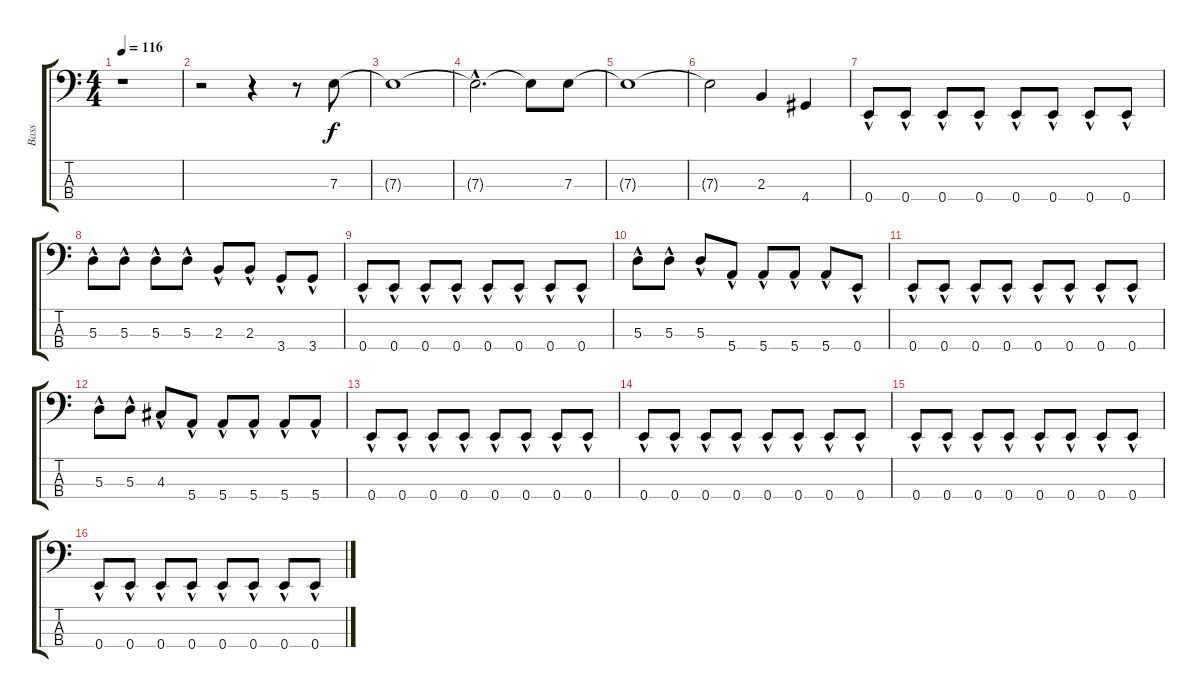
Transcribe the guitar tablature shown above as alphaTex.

\track ("Bass" "Bass") {instrument slapbass1}
\staff {score tabs}
\tuning (G2 D2 A1 E1) {hide}
\ts (4 4)
\tempo 116
\clef f4
\ks c
r.1{dy f instrument slapbass1} |
r.2 r.4 r.8 7.3.8 |
7.3{t}.1 |
7.3{hac t}.2{d} 7.3{t}.8 7.3.8 |
7.3{t}.1 |
7.3{t}.2 2.3.4 4.4.4 |
0.4{hac}.8 0.4{hac}.8 0.4{hac}.8 0.4{hac}.8 0.4{hac}.8 0.4{hac}.8 0.4{hac}.8 0.4{hac}.8 |
5.3{hac}.8 5.3{hac}.8 5.3{hac}.8 5.3{hac}.8 2.3{hac}.8 2.3{hac}.8 3.4{hac}.8 3.4{hac}.8 |
0.4{hac}.8 0.4{hac}.8 0.4{hac}.8 0.4{hac}.8 0.4{hac}.8 0.4{hac}.8 0.4{hac}.8 0.4{hac}.8 |
5.3{hac}.8 5.3{hac}.8 5.3{hac}.8 5.4{hac}.8 5.4{hac}.8 5.4{hac}.8 5.4{hac}.8 0.4{hac}.8 |
0.4{hac}.8 0.4{hac}.8 0.4{hac}.8 0.4{hac}.8 0.4{hac}.8 0.4{hac}.8 0.4{hac}.8 0.4{hac}.8 |
5.3{hac}.8 5.3{hac}.8 4.3{hac}.8 5.4{hac}.8 5.4{hac}.8 5.4{hac}.8 5.4{hac}.8 5.4{hac}.8 |
0.4{hac}.8 0.4{hac}.8 0.4{hac}.8 0.4{hac}.8 0.4{hac}.8 0.4{hac}.8 0.4{hac}.8 0.4{hac}.8 |
0.4{hac}.8 0.4{hac}.8 0.4{hac}.8 0.4{hac}.8 0.4{hac}.8 0.4{hac}.8 0.4{hac}.8 0.4{hac}.8 |
0.4{hac}.8 0.4{hac}.8 0.4{hac}.8 0.4{hac}.8 0.4{hac}.8 0.4{hac}.8 0.4{hac}.8 0.4{hac}.8 |
0.4{hac}.8 0.4{hac}.8 0.4{hac}.8 0.4{hac}.8 0.4{hac}.8 0.4{hac}.8 0.4{hac}.8 0.4{hac}.8
